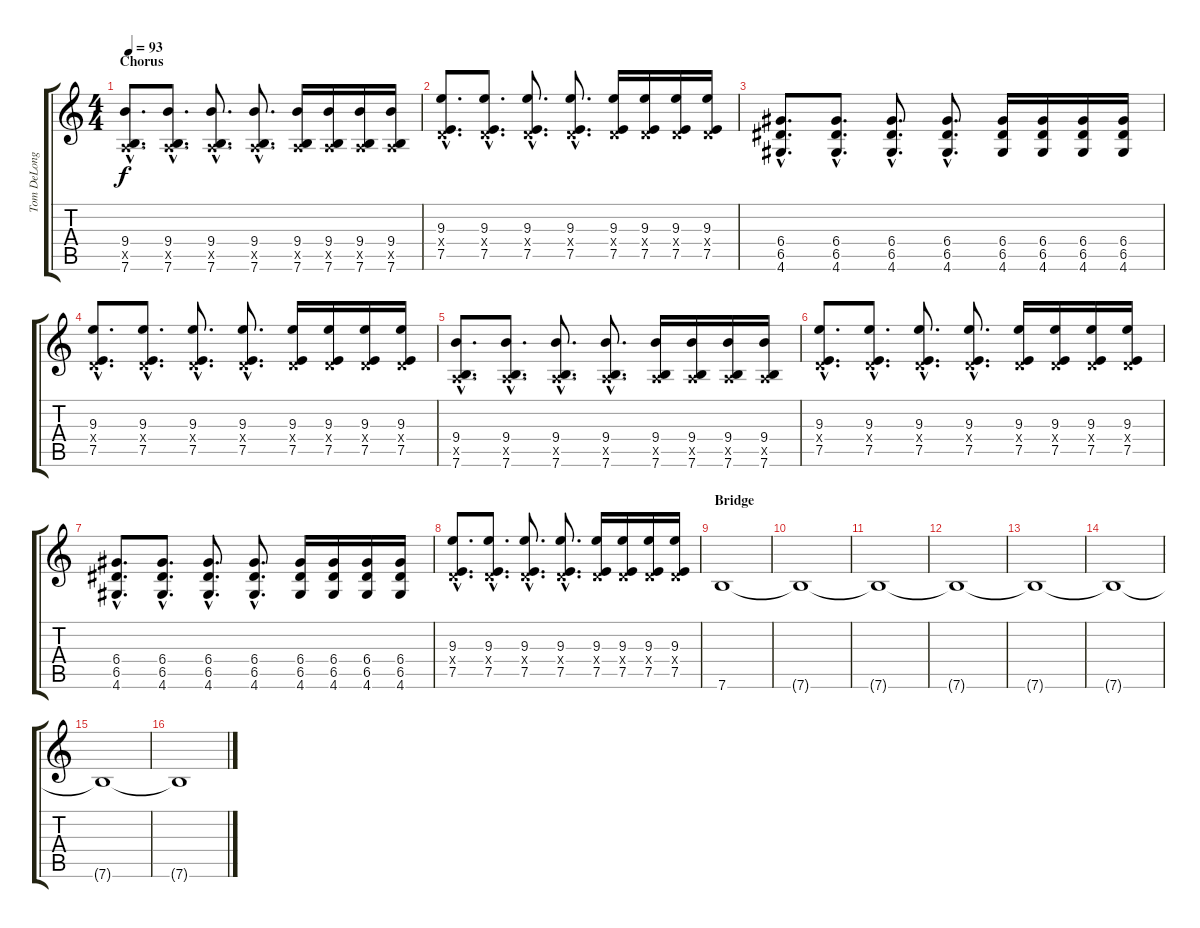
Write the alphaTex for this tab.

\track ("Tom DeLonge" "Tom DeLong") {instrument distortionguitar}
\staff {score tabs}
\tuning (E4 B3 G3 D3 A2 E2) {hide}
\ts (4 4)
\section ("" "Chorus")
\tempo 93
\clef g2
\ks c
(9.4{hac} 0.5{hac x} 7.6{hac}).8{d dy f instrument electricguitarclean} (9.4{hac} 0.5{hac x} 7.6{hac}).8{d} (9.4{hac} 0.5{hac x} 7.6{hac}).8{d} (9.4{hac} 0.5{hac x} 7.6{hac}).8{d} (9.4 0.5{x} 7.6).16 (9.4 0.5{x} 7.6).16 (9.4 0.5{x} 7.6).16 (9.4 0.5{x} 7.6).16 |
(9.3{hac} 0.4{hac x} 7.5{hac}).8{d} (9.3{hac} 0.4{hac x} 7.5{hac}).8{d} (9.3{hac} 0.4{hac x} 7.5{hac}).8{d} (9.3{hac} 0.4{hac x} 7.5{hac}).8{d} (9.3 0.4{x} 7.5).16 (9.3 0.4{x} 7.5).16 (9.3 0.4{x} 7.5).16 (9.3 0.4{x} 7.5).16 |
(6.4{hac} 6.5{hac} 4.6{hac}).8{d} (6.4{hac} 6.5{hac} 4.6{hac}).8{d} (6.4{hac} 6.5{hac} 4.6{hac}).8{d} (6.4{hac} 6.5{hac} 4.6{hac}).8{d} (6.4 6.5 4.6).16 (6.4 6.5 4.6).16 (6.4 6.5 4.6).16 (6.4 6.5 4.6).16 |
(9.3{hac} 0.4{hac x} 7.5{hac}).8{d} (9.3{hac} 0.4{hac x} 7.5{hac}).8{d} (9.3{hac} 0.4{hac x} 7.5{hac}).8{d} (9.3{hac} 0.4{hac x} 7.5{hac}).8{d} (9.3 0.4{x} 7.5).16 (9.3 0.4{x} 7.5).16 (9.3 0.4{x} 7.5).16 (9.3 0.4{x} 7.5).16 |
(9.4{hac} 0.5{hac x} 7.6{hac}).8{d instrument electricguitarclean} (9.4{hac} 0.5{hac x} 7.6{hac}).8{d} (9.4{hac} 0.5{hac x} 7.6{hac}).8{d} (9.4{hac} 0.5{hac x} 7.6{hac}).8{d} (9.4 0.5{x} 7.6).16 (9.4 0.5{x} 7.6).16 (9.4 0.5{x} 7.6).16 (9.4 0.5{x} 7.6).16 |
(9.3{hac} 0.4{hac x} 7.5{hac}).8{d} (9.3{hac} 0.4{hac x} 7.5{hac}).8{d} (9.3{hac} 0.4{hac x} 7.5{hac}).8{d} (9.3{hac} 0.4{hac x} 7.5{hac}).8{d} (9.3 0.4{x} 7.5).16 (9.3 0.4{x} 7.5).16 (9.3 0.4{x} 7.5).16 (9.3 0.4{x} 7.5).16 |
(6.4{hac} 6.5{hac} 4.6{hac}).8{d} (6.4{hac} 6.5{hac} 4.6{hac}).8{d} (6.4{hac} 6.5{hac} 4.6{hac}).8{d} (6.4{hac} 6.5{hac} 4.6{hac}).8{d} (6.4 6.5 4.6).16 (6.4 6.5 4.6).16 (6.4 6.5 4.6).16 (6.4 6.5 4.6).16 |
(9.3{hac} 0.4{hac x} 7.5{hac}).8{d} (9.3{hac} 0.4{hac x} 7.5{hac}).8{d} (9.3{hac} 0.4{hac x} 7.5{hac}).8{d} (9.3{hac} 0.4{hac x} 7.5{hac}).8{d} (9.3 0.4{x} 7.5).16 (9.3 0.4{x} 7.5).16 (9.3 0.4{x} 7.5).16 (9.3 0.4{x} 7.5).16 |
\section ("" "Bridge")
7.6.1 |
7.6{t}.1 |
7.6{t}.1 |
7.6{t}.1 |
7.6{t}.1 |
7.6{t}.1 |
7.6{t}.1 |
7.6{t}.1
